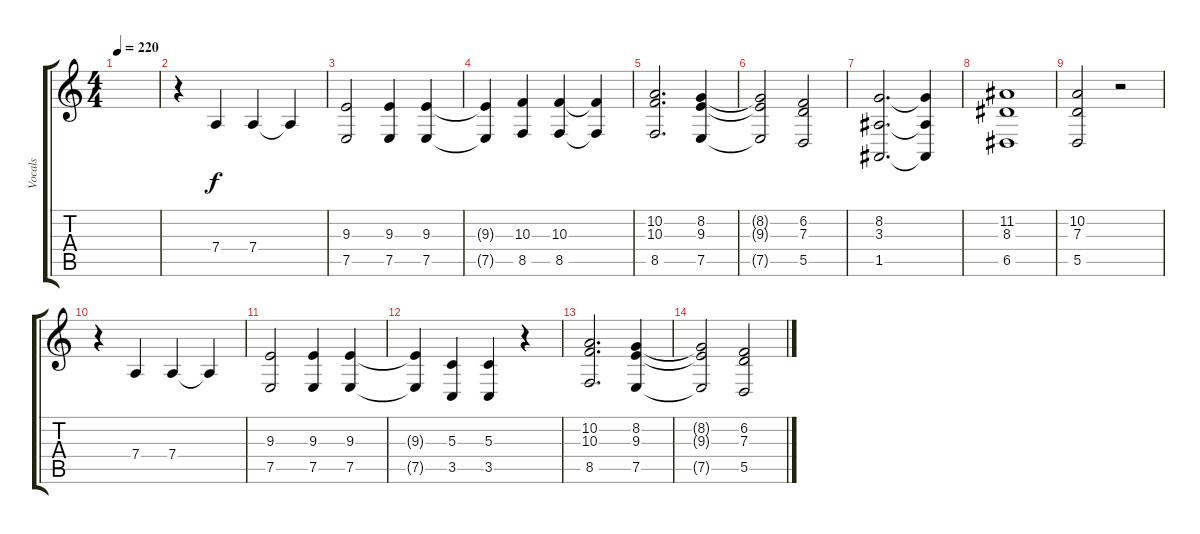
\track ("Vocals" "Vocals") {instrument lead2sawtooth}
\staff {score tabs}
\tuning (E4 B3 G3 D3 A2 E2) {hide}
\ts (4 4)
\tempo 220
\clef g2
\ks c
|
r.4 7.4.4 7.4.4 7.4{t}.4 |
(9.3 7.5).2 (9.3 7.5).4 (9.3 7.5).4 |
(9.3{t} 7.5{t}).4 (10.3 8.5).4 (10.3 8.5).4 (10.3{t} 8.5{t}).4 |
(10.2 10.3 8.5).2{d} (8.2 9.3 7.5).4 |
(8.2{t} 9.3{t} 7.5{t}).2 (6.2 7.3 5.5).2 |
(8.2 3.3 1.5).2{d} (8.2{t} 3.3{t} 1.5{t}).4 |
(11.2 8.3 6.5).1 |
(10.2 7.3 5.5).2 r.2 |
r.4 7.4.4 7.4.4 7.4{t}.4 |
(9.3 7.5).2 (9.3 7.5).4 (9.3 7.5).4 |
(9.3{t} 7.5{t}).4 (5.3 3.5).4 (5.3 3.5).4 r.4 |
(10.2 10.3 8.5).2{d} (8.2 9.3 7.5).4 |
(8.2{t} 9.3{t} 7.5{t}).2 (6.2 7.3 5.5).2
